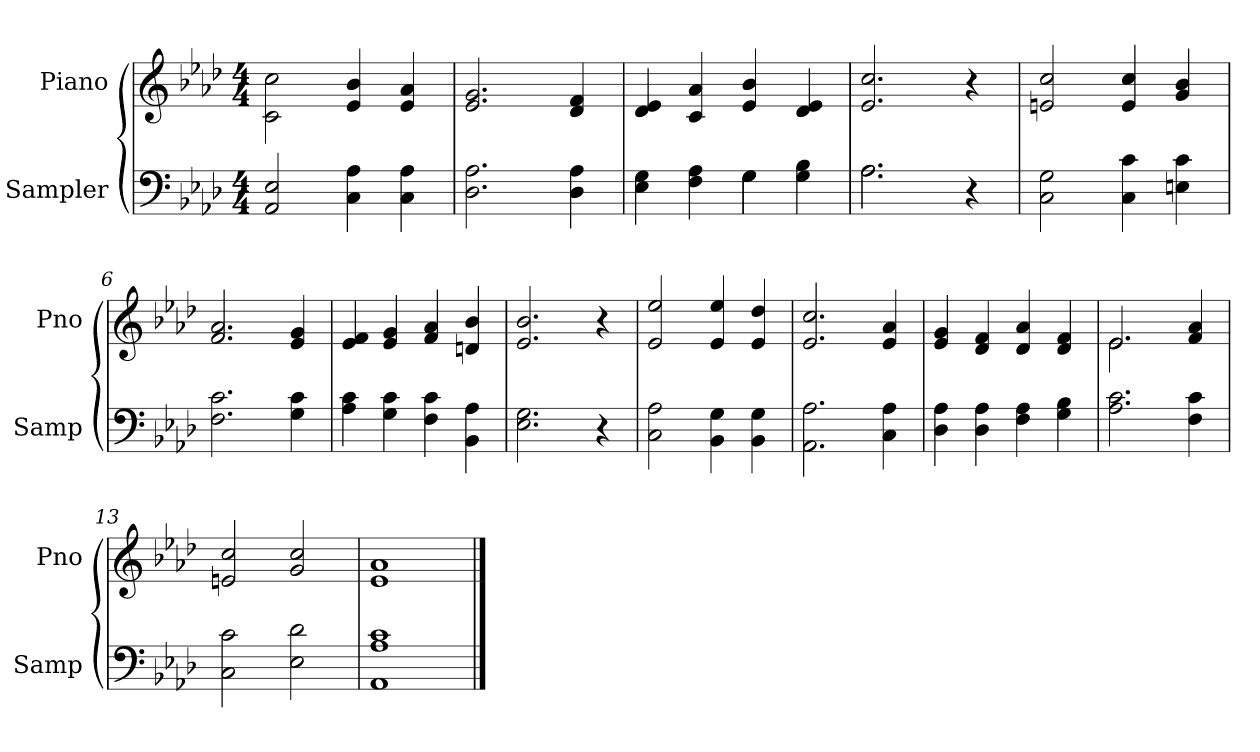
**kern	**kern
*part2	*part1
*staff2	*staff1
*I"Sampler	*I"Piano
*I'Samp	*I'Pno
*clefF4	*clefG2
*k[b-e-a-d-]	*k[b-e-a-d-]
*A-:	*A-:
*M4/4	*M4/4
=1	=1
2AA- 2E-	2c\ 2cc\
4C 4A-	4e- 4b-
4C 4A-	4e- 4a-
=2	=2
2.D- 2.A-	2.e- 2.g
4D- 4A-	4d- 4f
=3	=3
*^	*
4E- 4G	2ryy	4d- 4e-
4F 4A-	.	4c 4a-
4G\	4G	4e- 4b-
4G 4B-	4ryy	4d- 4e-
=4	=4	=4
2.A-\	2.A-	2.e- 2.cc
4r	4ryy	4r
*v	*v	*
=5	=5
2C 2G	2en 2cc
4C 4c	4e 4cc
4En 4c	4g 4b-
=6	=6
2.F 2.c	2.f 2.a-
4G 4c	4e- 4g
=7	=7
4A- 4c	4e- 4f
4G 4c	4e- 4g
4F 4c	4f 4a-
4BB- 4A-	4dn 4b-
=8	=8
2.E- 2.G	2.e- 2.b-
4r	4r
=9	=9
2C 2A-	2e- 2ee-
4BB- 4G	4e- 4ee-
4BB- 4G	4e- 4dd-
=10	=10
2.AA- 2.A-	2.e- 2.cc
4C 4A-	4e- 4a-
=11	=11
4D- 4A-	4e- 4g
4D- 4A-	4d- 4f
4F 4A-	4d- 4a-
4G 4B-	4d- 4f
=12	=12
*	*^
2.A- 2.c	2.e-/	2.e-
4F 4c	4f 4a-	4ryy
*	*v	*v
=13	=13
2C 2c	2en 2cc
2E- 2d-	2g 2cc
=14	=14
1AA- 1A- 1c	1e- 1a-
==	==
*-	*-
